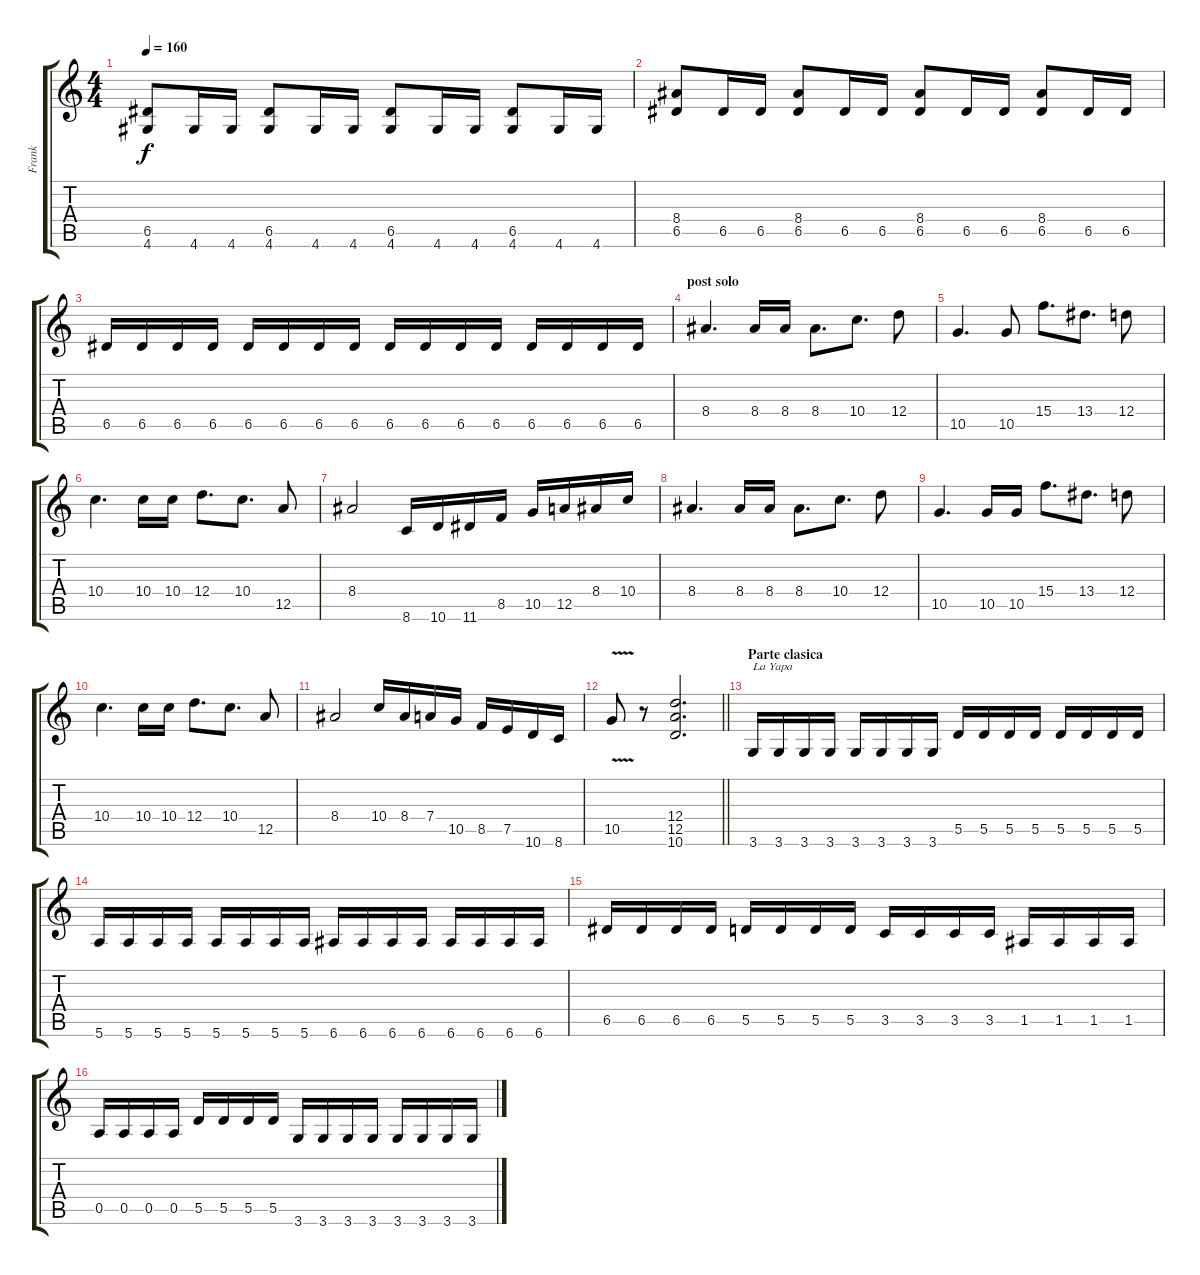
\track ("Frank" "Frank") {instrument overdrivenguitar}
\staff {score tabs}
\tuning (E4 B3 G3 D3 A2 E2) {hide}
\ts (4 4)
\tempo 160
\clef g2
\ks c
(6.5 4.6).8{dy f} 4.6.16 4.6.16 (6.5 4.6).8 4.6.16 4.6.16 (6.5 4.6).8 4.6.16 4.6.16 (6.5 4.6).8 4.6.16 4.6.16 |
(8.4 6.5).8 6.5.16 6.5.16 (8.4 6.5).8 6.5.16 6.5.16 (8.4 6.5).8 6.5.16 6.5.16 (8.4 6.5).8 6.5.16 6.5.16 |
6.5.16 6.5.16 6.5.16 6.5.16 6.5.16 6.5.16 6.5.16 6.5.16 6.5.16 6.5.16 6.5.16 6.5.16 6.5.16 6.5.16 6.5.16 6.5.16 |
\section ("" "post solo")
8.4.4{d} 8.4.16 8.4.16 8.4.8{d} 10.4.8{d} 12.4.8 |
10.5.4{d} 10.5.8 15.4.8{d} 13.4.8{d} 12.4.8 |
10.4.4{d} 10.4.16 10.4.16 12.4.8{d} 10.4.8{d} 12.5.8 |
8.4.2 8.6.16 10.6.16 11.6.16 8.5.16 10.5.16 12.5.16 8.4.16 10.4.16 |
8.4.4{d} 8.4.16 8.4.16 8.4.8{d} 10.4.8{d} 12.4.8 |
10.5.4{d} 10.5.16 10.5.16 15.4.8{d} 13.4.8{d} 12.4.8 |
10.4.4{d} 10.4.16 10.4.16 12.4.8{d} 10.4.8{d} 12.5.8 |
8.4.2 10.4.16 8.4.16 7.4.16 10.5.16 8.5.16 7.5.16 10.6.16 8.6.16 |
\barLineRight lightlight
10.5{v}.8 r.8 (12.4 12.5 10.6).2{d} |
\section ("" "Parte clasica")
3.6.16{txt "La Yapa"} 3.6.16 3.6.16 3.6.16 3.6.16 3.6.16 3.6.16 3.6.16 5.5.16 5.5.16 5.5.16 5.5.16 5.5.16 5.5.16 5.5.16 5.5.16 |
5.6.16 5.6.16 5.6.16 5.6.16 5.6.16 5.6.16 5.6.16 5.6.16 6.6.16 6.6.16 6.6.16 6.6.16 6.6.16 6.6.16 6.6.16 6.6.16 |
6.5.16 6.5.16 6.5.16 6.5.16 5.5.16 5.5.16 5.5.16 5.5.16 3.5.16 3.5.16 3.5.16 3.5.16 1.5.16 1.5.16 1.5.16 1.5.16 |
0.5.16 0.5.16 0.5.16 0.5.16 5.5.16 5.5.16 5.5.16 5.5.16 3.6.16 3.6.16 3.6.16 3.6.16 3.6.16 3.6.16 3.6.16 3.6.16
